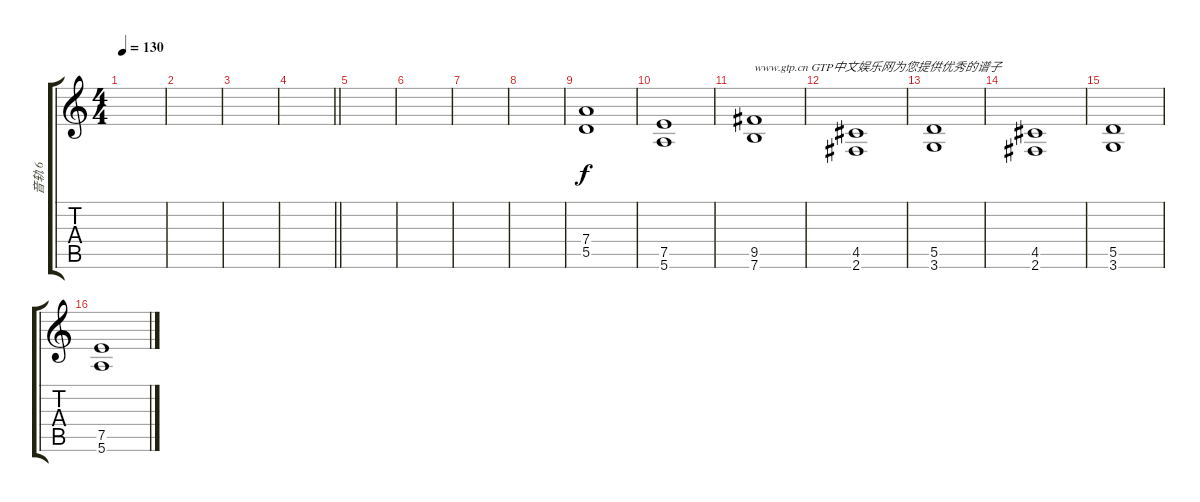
\track ("音轨 6" "音轨 6") {instrument distortionguitar}
\staff {score tabs}
\tuning (E4 B3 G3 D3 A2 E2) {hide}
\ts (4 4)
\tempo 130
\clef g2
\ks c
|
|
|
\barLineRight lightlight
|
\section ("" "")
|
|
|
|
(7.4 5.5).1 |
(7.5 5.6).1 |
(9.5 7.6).1{txt "www.gtp.cn GTP中文娱乐网为您提供优秀的谱子"} |
(4.5 2.6).1 |
(5.5 3.6).1 |
(4.5 2.6).1 |
(5.5 3.6).1 |
(7.5 5.6).1
